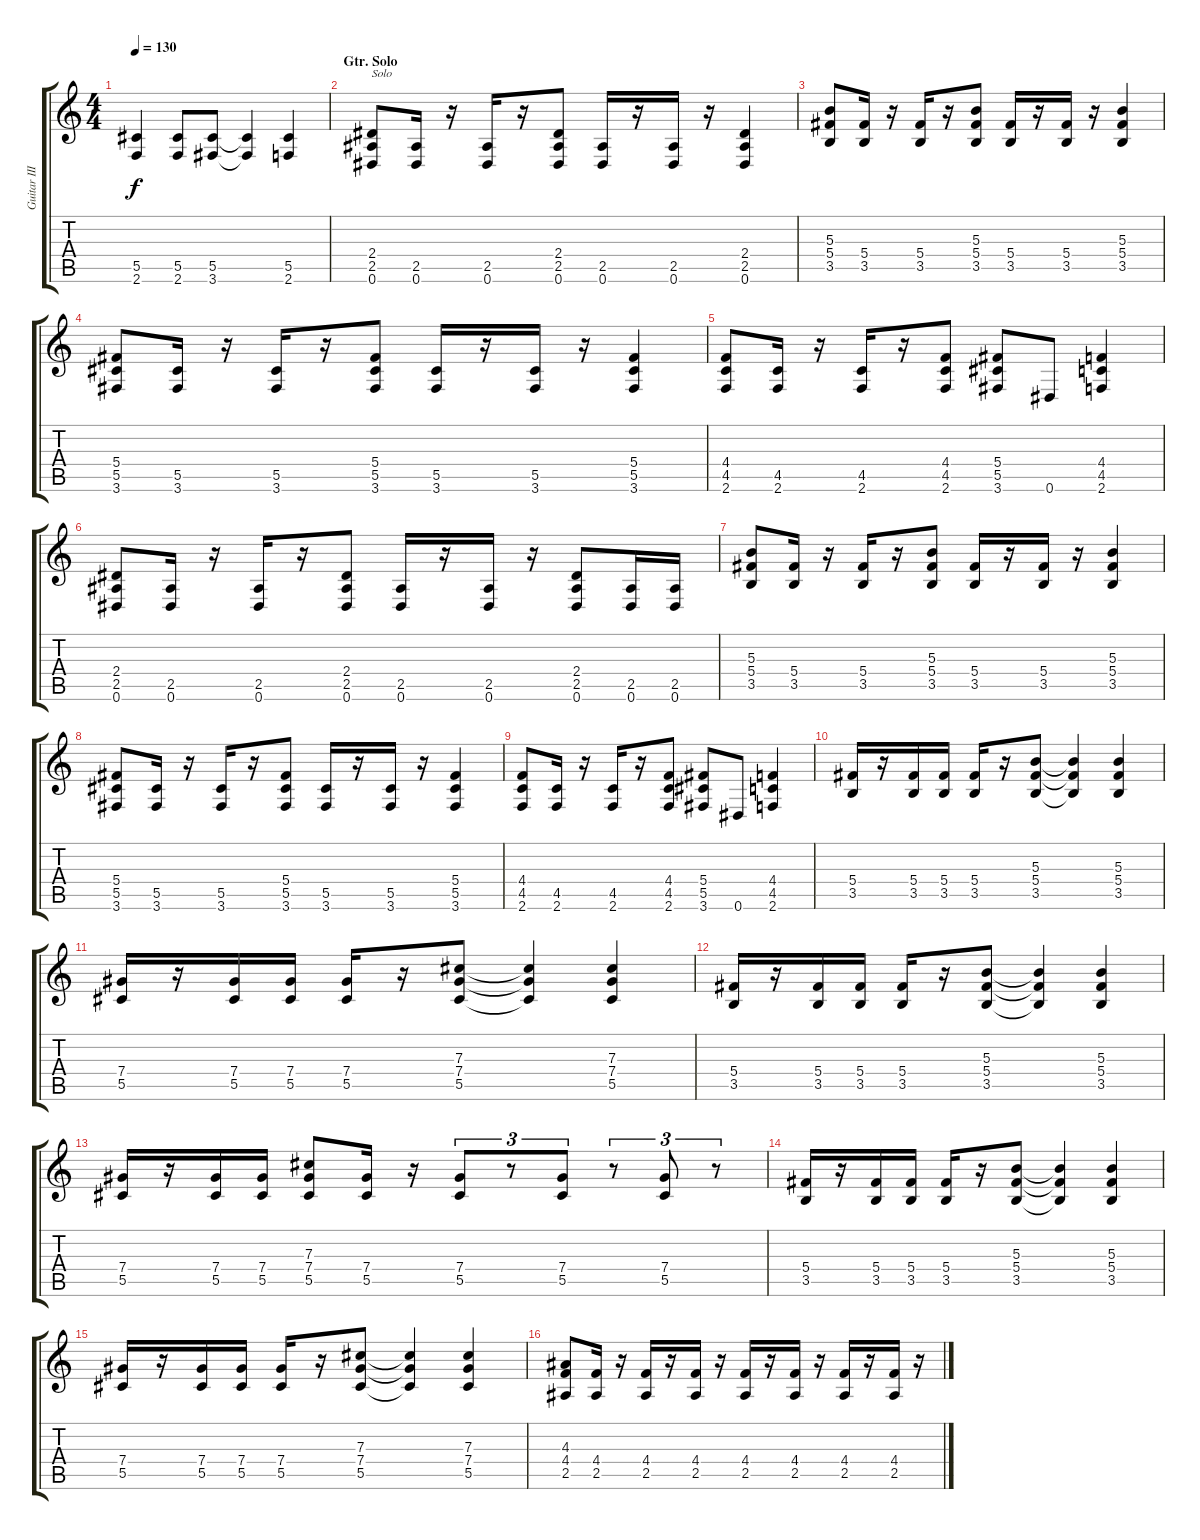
\track ("Guitar III (w/ dist.)" "Guitar III") {instrument overdrivenguitar}
\staff {score tabs}
\tuning (Eb4 Bb3 Gb3 Db3 Ab2 Eb2) {hide}
\ts (4 4)
\tempo 130
\clef g2
\ks c
(5.5 2.6).4{dy f} (5.5 2.6).8 (5.5 3.6).8 (5.5{t} 3.6{t}).4 (5.5 2.6).4 |
\section ("" "Gtr. Solo")
(2.4 2.5 0.6).8{txt "Solo"} (2.5 0.6).16 r.16 (2.5 0.6).16 r.16 (2.4 2.5 0.6).8 (2.5 0.6).16 r.16 (2.5 0.6).16 r.16 (2.4 2.5 0.6).4 |
(5.3 5.4 3.5).8 (5.4 3.5).16 r.16 (5.4 3.5).16 r.16 (5.3 5.4 3.5).8 (5.4 3.5).16 r.16 (5.4 3.5).16 r.16 (5.3 5.4 3.5).4 |
(5.4 5.5 3.6).8 (5.5 3.6).16 r.16 (5.5 3.6).16 r.16 (5.4 5.5 3.6).8 (5.5 3.6).16 r.16 (5.5 3.6).16 r.16 (5.4 5.5 3.6).4 |
(4.4 4.5 2.6).8 (4.5 2.6).16 r.16 (4.5 2.6).16 r.16 (4.4 4.5 2.6).8 (5.4 5.5 3.6).8 0.6.8 (4.4 4.5 2.6).4 |
(2.4 2.5 0.6).8 (2.5 0.6).16 r.16 (2.5 0.6).16 r.16 (2.4 2.5 0.6).8 (2.5 0.6).16 r.16 (2.5 0.6).16 r.16 (2.4 2.5 0.6).8 (2.5 0.6).16 (2.5 0.6).16 |
(5.3 5.4 3.5).8 (5.4 3.5).16 r.16 (5.4 3.5).16 r.16 (5.3 5.4 3.5).8 (5.4 3.5).16 r.16 (5.4 3.5).16 r.16 (5.3 5.4 3.5).4 |
(5.4 5.5 3.6).8 (5.5 3.6).16 r.16 (5.5 3.6).16 r.16 (5.4 5.5 3.6).8 (5.5 3.6).16 r.16 (5.5 3.6).16 r.16 (5.4 5.5 3.6).4 |
(4.4 4.5 2.6).8 (4.5 2.6).16 r.16 (4.5 2.6).16 r.16 (4.4 4.5 2.6).8 (5.4 5.5 3.6).8 0.6.8 (4.4 4.5 2.6).4 |
(5.4 3.5).16 r.16 (5.4 3.5).16 (5.4 3.5).16 (5.4 3.5).16 r.16 (5.3 5.4 3.5).8 (5.3{t} 5.4{t} 3.5{t}).4 (5.3 5.4 3.5).4 |
(7.4 5.5).16 r.16 (7.4 5.5).16 (7.4 5.5).16 (7.4 5.5).16 r.16 (7.3 7.4 5.5).8 (7.3{t} 7.4{t} 5.5{t}).4 (7.3 7.4 5.5).4 |
(5.4 3.5).16 r.16 (5.4 3.5).16 (5.4 3.5).16 (5.4 3.5).16 r.16 (5.3 5.4 3.5).8 (5.3{t} 5.4{t} 3.5{t}).4 (5.3 5.4 3.5).4 |
(7.4 5.5).16 r.16 (7.4 5.5).16 (7.4 5.5).16 (7.3 7.4 5.5).8 (7.4 5.5).16 r.16 (7.4 5.5).8{tu (3 2)} r.8{tu (3 2)} (7.4 5.5).8{tu (3 2)} r.8{tu (3 2)} (7.4 5.5).8{tu (3 2)} r.8{tu (3 2)} |
(5.4 3.5).16 r.16 (5.4 3.5).16 (5.4 3.5).16 (5.4 3.5).16 r.16 (5.3 5.4 3.5).8 (5.3{t} 5.4{t} 3.5{t}).4 (5.3 5.4 3.5).4 |
(7.4 5.5).16 r.16 (7.4 5.5).16 (7.4 5.5).16 (7.4 5.5).16 r.16 (7.3 7.4 5.5).8 (7.3{t} 7.4{t} 5.5{t}).4 (7.3 7.4 5.5).4 |
(4.3 4.4 2.5).8 (4.4 2.5).16 r.16 (4.4 2.5).16 r.16 (4.4 2.5).16 r.16 (4.4 2.5).16 r.16 (4.4 2.5).16 r.16 (4.4 2.5).16 r.16 (4.4 2.5).16 r.16
